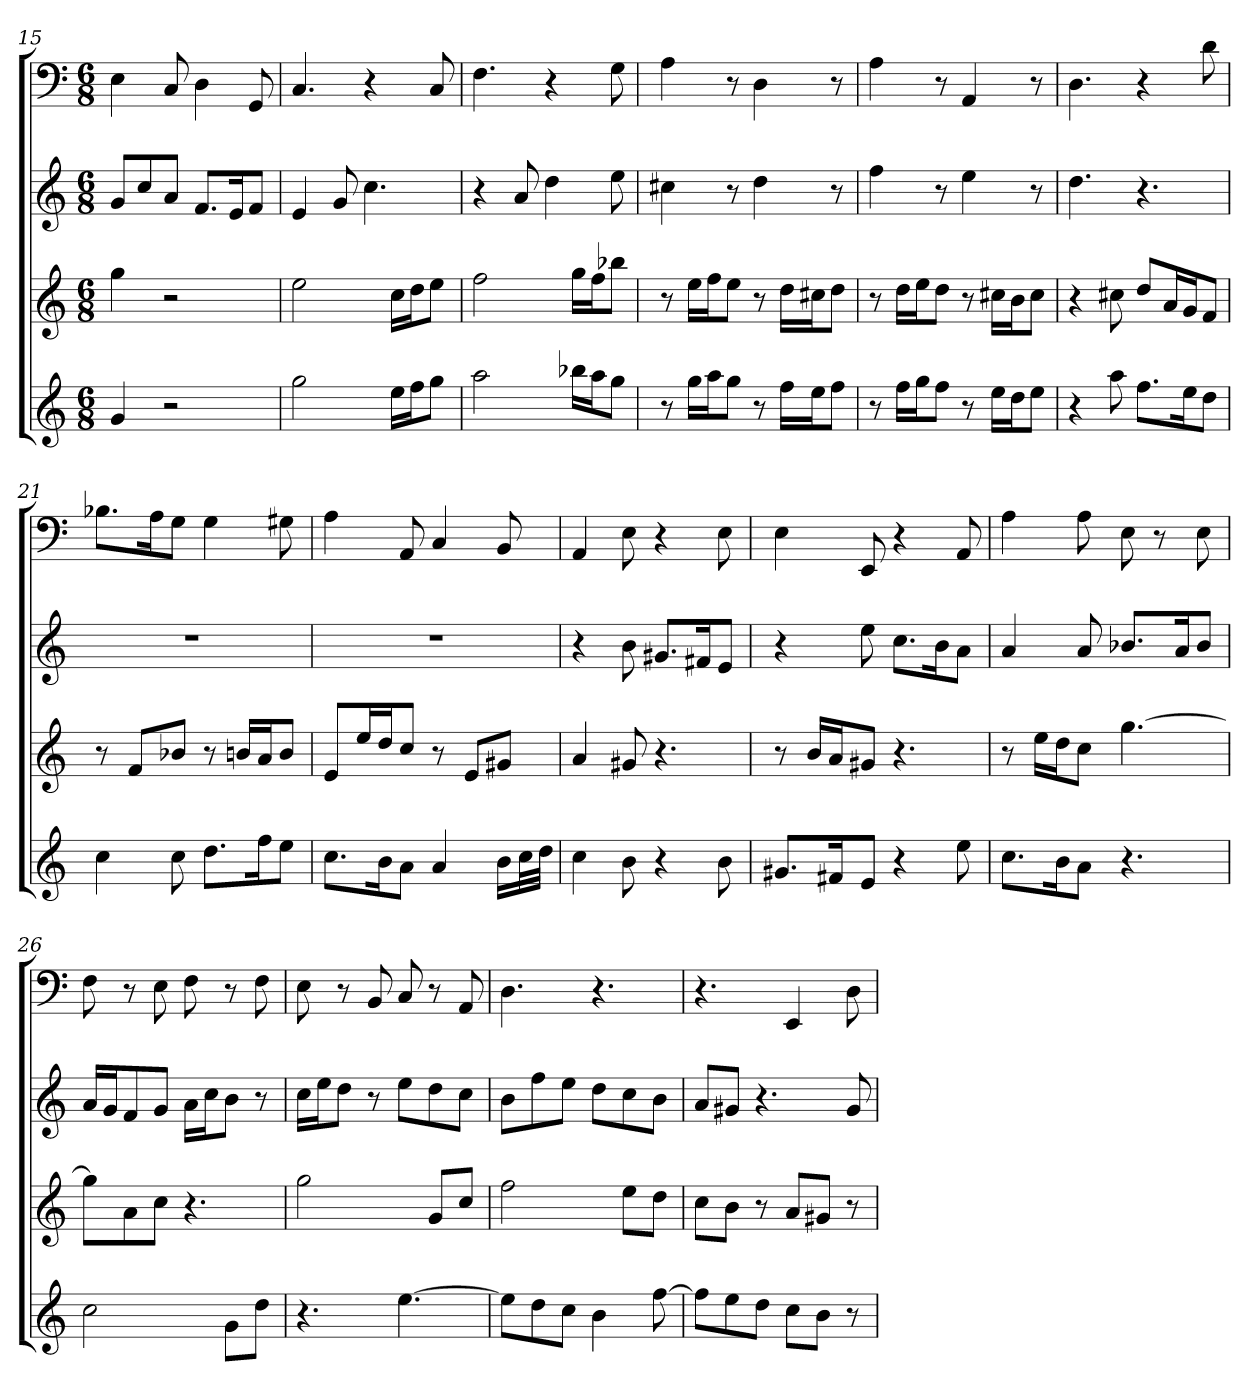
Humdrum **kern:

**kern	**kern	**kern	**kern
*part4	*part3	*part2	*part1
*staff4	*staff3	*staff2	*staff1
*	*	*	*clefF4
*k[]	*k[]	*k[]	*k[]
*a:	*a:	*a:	*a:
*M6/8	*M6/8	*M6/8	*M6/8
=15	=15	=15	=15
4g	4gg	8gL	4E
.	.	8cc	.
2r	2r	8aJ	8C
.	.	8.fL	4D
.	.	16eK	.
.	.	8fJ	8GG
=16	=16	=16	=16
2gg	2ee	4e	4.C
.	.	8g	.
.	.	4.cc	4r
16eeLL	16ccLL	.	.
16ffJ	16ddJ	.	.
8ggJ	8eeJ	.	8C
=17	=17	=17	=17
2aa	2ff	4r	4.F
.	.	8a	.
.	.	4dd	4r
16bb-XLL	16ggLL	.	.
16aaJ	16ffJ	.	.
8ggJ	8bb-XJ	8ee	8G
=18	=18	=18	=18
8r	8r	4cc#X	4A
16ggLL	16eeLL	.	.
16aaJ	16ffJ	.	.
8ggJ	8eeJ	8r	8r
8r	8r	4dd	4D
16ffLL	16ddLL	.	.
16eeJ	16cc#XJ	.	.
8ffJ	8ddJ	8r	8r
=19	=19	=19	=19
8r	8r	4ff	4A
16ffLL	16ddLL	.	.
16ggJ	16eeJ	.	.
8ffJ	8ddJ	8r	8r
8r	8r	4ee	4AA
16eeLL	16cc#XLL	.	.
16ddJ	16bJ	.	.
8eeJ	8cc#J	8r	8r
=20	=20	=20	=20
4r	4r	4.dd	4.D
8aa	8cc#X	.	.
8.ffL	8ddL	4.r	4r
.	16aL	.	.
16eeK	16gJ	.	.
8ddJ	8fJ	.	8d
=21	=21	=21	=21
4cc	8r	2.r	8.B-X\L
.	8fL	.	.
.	.	.	16A\K
8cc	8b-XJ	.	8G\J
8.ddL	8r	.	4G
.	16bnLL	.	.
16ffK	16aJ	.	.
8eeJ	8bJ	.	8G#X
=22	=22	=22	=22
8.ccL	8eL	2.r	4A
.	16eeL	.	.
16bK	16ddJ	.	.
8aJ	8ccJ	.	8AA
4a	8r	.	4C
.	8eL	.	.
16bLL	8g#XJ	.	8BB
32ccL	.	.	.
32ddJJJ	.	.	.
=23	=23	=23	=23
4cc	4a	4r	4AA
8b	8g#X	8b	8E
4r	4.r	8.g#XL	4r
.	.	16f#XK	.
8b	.	8eJ	8E
=24	=24	=24	=24
8.g#XL	8r	4r	4E
.	16bLL	.	.
16f#XK	16aJ	.	.
8eJ	8g#XJ	8ee	8EE
4r	4.r	8.ccL	4r
.	.	16bK	.
8ee	.	8aJ	8AA
=25	=25	=25	=25
8.ccL	8r	4a	4A
.	16eeLL	.	.
16bK	16ddJ	.	.
8aJ	8ccJ	8a	8A
4.r	[4.gg	8.b-XL	8E
.	.	.	8r
.	.	16aK	.
.	.	8b-J	8E
=26	=26	=26	=26
2cc	8ggL]	16aLL	8F
.	.	16gJ	.
.	8a	8f	8r
.	8ccJ	8gJ	8E
.	4.r	16aLL	8F
.	.	16ccJ	.
8gL	.	8bJ	8r
8ddJ	.	8r	8F
=27	=27	=27	=27
4.r	2gg	16ccLL	8E
.	.	16eeJ	.
.	.	8ddJ	8r
.	.	8r	8BB
[4.ee	.	8eeL	8C
.	8gL	8dd	8r
.	8ccJ	8ccJ	8AA
=28	=28	=28	=28
8eeL]	2ff	8bL	4.D
8dd	.	8ff	.
8ccJ	.	8eeJ	.
4b	.	8ddL	4.r
.	8eeL	8cc	.
[8ff	8ddJ	8bJ	.
=29	=29	=29	=29
8ffL]	8ccL	8aL	4.r
8ee	8bJ	8g#XJ	.
8ddJ	8r	4.r	.
8ccL	8aL	.	4EE
8bJ	8g#XJ	.	.
8r	8r	8g#	8D
=	=	=	=
*-	*-	*-	*-
